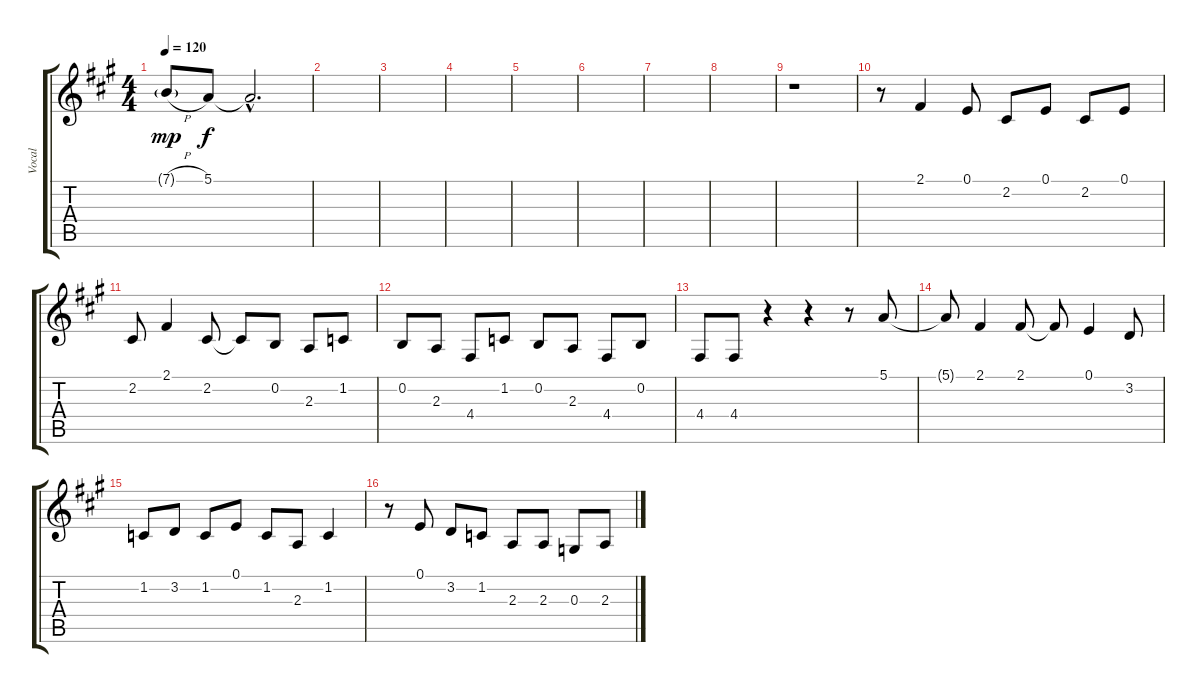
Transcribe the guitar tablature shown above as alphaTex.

\track ("Vocal" "Vocal") {instrument englishhorn}
\staff {score tabs}
\tuning (E4 B3 G3 D3 A2 E2) {hide}
\ts (4 4)
\tempo 120
\clef g2
\ks a
7.1{h g}.8{dy mp} 5.1.8{dy f} 5.1{hac t}.2{d} |
|
|
|
|
|
|
|
r.1 |
r.8 2.1.4{volume 12} 0.1.8 2.2.8 0.1.8 2.2.8 0.1.8 |
2.2.8 2.1.4 2.2.8 2.2{t}.8 0.2.8 2.3.8 1.2.8 |
0.2.8 2.3.8 4.4.8 1.2.8 0.2.8 2.3.8 4.4.8 0.2.8 |
4.4.8 4.4.8 r.4 r.4 r.8 5.1.8 |
5.1{t}.8 2.1.4 2.1.8 2.1{t}.8 0.1.4 3.2.8 |
1.2.8 3.2.8 1.2.8 0.1.8 1.2.8 2.3.8 1.2.4 |
r.8 0.1.8 3.2.8 1.2.8 2.3.8 2.3.8 0.3.8 2.3.8
